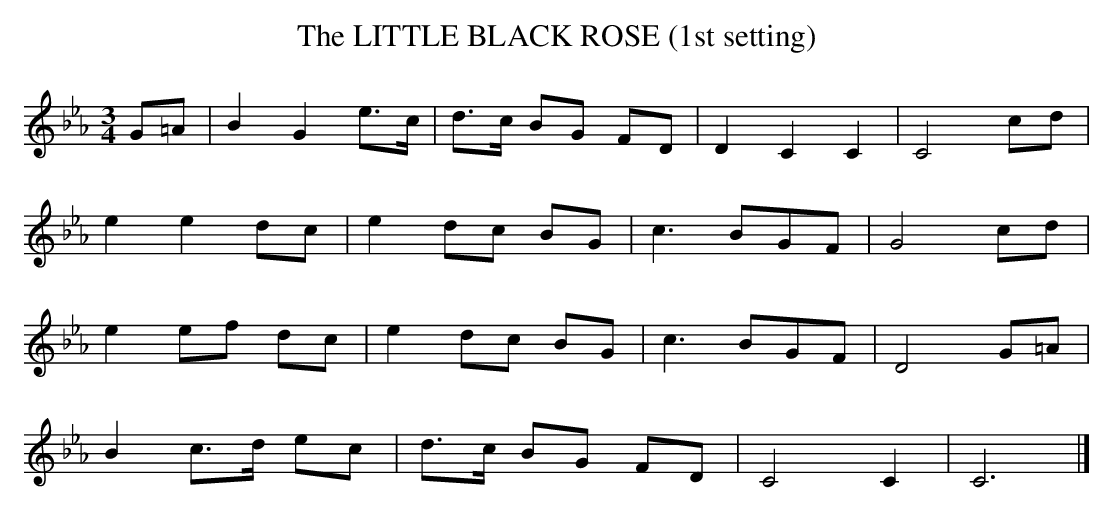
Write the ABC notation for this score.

X:1
T:LITTLE BLACK ROSE (1st setting), The
Y:"tenderly"
M:3/4
L:1/8
K:Cm
G=A|B2 G2 e>c|d>c BG FD|D2 C2 C2|C4 cd|
e2 e2 dc|e2 dc BG|c3 BGF|G4 cd|
e2 ef dc|e2 dc BG|c3 BGF|D4 G=A|
B2 c>d ec|d>c BG FD|C4C2|C6|]
